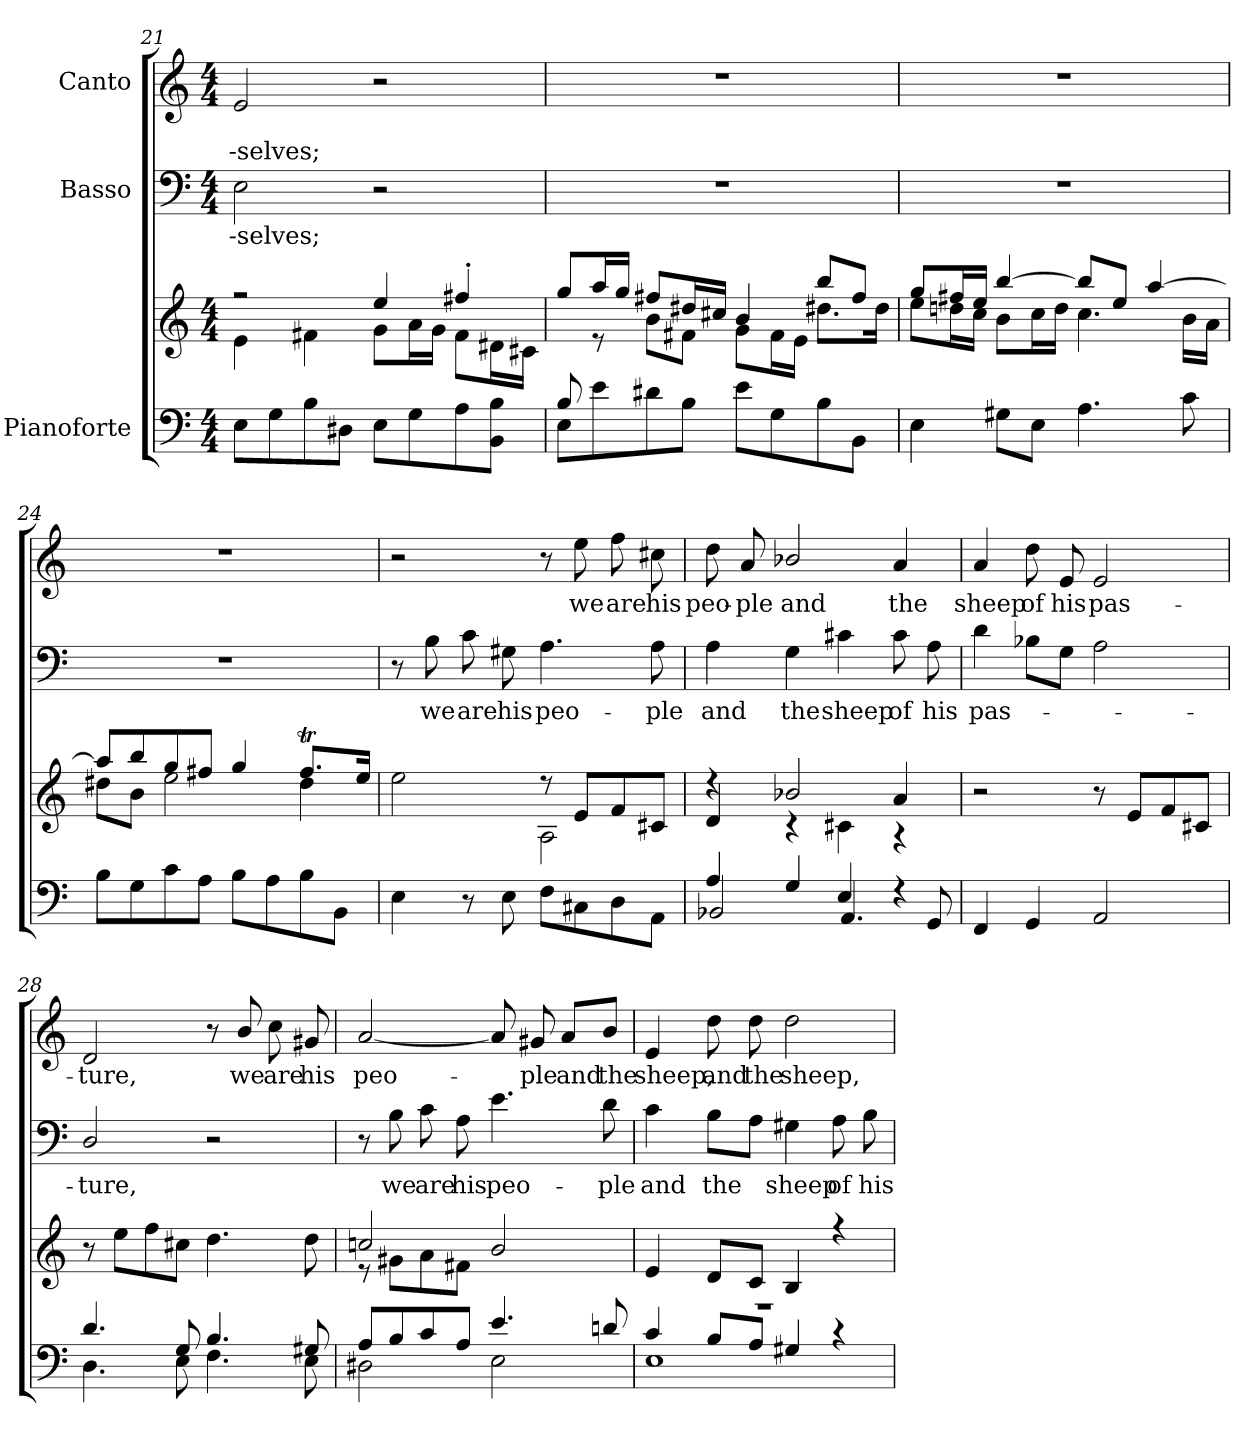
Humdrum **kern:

**kern	**kern	**kern	**text	**kern	**text	**text
*part3	*part3	*part2	*part2	*part1	*part1	*part1
*staff4	*staff3	*staff2	*staff2	*staff1	*staff1	*staff1
*I"Pianoforte	*	*I"Basso	*	*I"Canto	*	*
!!LO:LB:g=z
*clefF4	*clefG2	*clefF4	*	*clefG2	*	*
*k[]	*k[]	*k[]	*	*k[]	*	*
*C:	*C:	*C:	*	*C:	*	*
*M4/4	*M4/4	*M4/4	*	*M4/4	*	*
=21	=21	=21	=21	=21	=21	=21
*^	*^	*	*	*	*	*
!	!	!	!	!	!LO:LY:b	!	!	!LO:LY:b
8E\L	2ryy	2r	4e\	2E	--selves;	2e	.	--selves;
8G\	.	.	.	.	.	.	.	.
8B\	.	.	4f#X\	.	.	.	.	.
8D#X\J	.	.	.	.	.	.	.	.
8E\L	2ryy	4ee/	8g\L	2r	.	2r	.	.
8G\	.	.	16a\L	.	.	.	.	.
.	.	.	16g\JJ	.	.	.	.	.
8A\	.	4ff#X'/	8f#\L	.	.	.	.	.
8BB\ 8B\J	.	.	16d#X\L	.	.	.	.	.
.	.	.	16c#X\JJ	.	.	.	.	.
=22	=22	=22	=22	=22	=22	=22	=22	=22
8B/	8E\L	8gg/L	8ryy	1r	.	1r	.	.
8ryy	8e\	16aa/L	8r	.	.	.	.	.
.	.	16gg/JJ	.	.	.	.	.	.
4ryy	8d#X\	8ff#X/L	8b\L	.	.	.	.	.
.	8B\J	16dd#X/L	8f#X\J	.	.	.	.	.
.	.	16cc#X/JJ	.	.	.	.	.	.
8e\L	2ryy	4b/	8g\L	.	.	.	.	.
8G\	.	.	16f#\L	.	.	.	.	.
.	.	.	16e\JJ	.	.	.	.	.
8B\	.	8bb/L	8.dd#X\L	.	.	.	.	.
8BB\J	.	8ff#/J	.	.	.	.	.	.
.	.	.	16dd#\J	.	.	.	.	.
=23	=23	=23	=23	=23	=23	=23	=23	=23
4E\	2ryy	8gg/L	8ee\L	1r	.	1r	.	.
.	.	16ff#X/L	16ddn\L	.	.	.	.	.
.	.	16ee/JJ	16cc\JJ	.	.	.	.	.
8G#X\L	.	[4bb/	8b\L	.	.	.	.	.
8E\J	.	.	16cc\L	.	.	.	.	.
.	.	.	16dd\JJ	.	.	.	.	.
4.A\	2ryy	8bb/L]	4.cc\	.	.	.	.	.
.	.	8ee/J	.	.	.	.	.	.
.	.	[4aa/	.	.	.	.	.	.
8c\	.	.	16b\LL	.	.	.	.	.
.	.	.	16a\JJ	.	.	.	.	.
=24	=24	=24	=24	=24	=24	=24	=24	=24
8B\L	2ryy	8aa/L]	8dd#X\L	1r	.	1r	.	.
8G\	.	8bb/	8b\J	.	.	.	.	.
8c\	.	8gg/	2ee\	.	.	.	.	.
8A\J	.	8ff#X/J	.	.	.	.	.	.
8B\L	2ryy	4gg/	.	.	.	.	.	.
8A\	.	.	.	.	.	.	.	.
8B\	.	8.ff#t/L	4dd#\	.	.	.	.	.
8BB\J	.	.	.	.	.	.	.	.
.	.	16ee/J	.	.	.	.	.	.
=25	=25	=25	=25	=25	=25	=25	=25	=25
4E\	4ryy	2ee\	2ryy	8r	.	2r	.	.
!	!	!	!	!	!LO:LY:b	!	!	!
.	.	.	.	8B	we	.	.	.
!	!	!	!	!	!LO:LY:b	!	!	!
8r	4ryy	.	.	8c	are	.	.	.
!	!	!	!	!	!LO:LY:b	!	!	!
8E\	.	.	.	8G#X	his	.	.	.
!	!	!	!	!	!LO:LY:b	!	!	!
8F\L	2ryy	8r	2A\	4.A	peo-	8r	.	.
!	!	!	!	!	!	!	!LO:LY:b	!
8C#X\	.	8e/L	.	.	.	8ee	we	.
!	!	!	!	!	!	!	!LO:LY:b	!
8D\	.	8f/	.	.	.	8ff	are	.
!	!	!	!	!	!LO:LY:b	!	!LO:LY:b	!
8AA\J	.	8c#X/J	.	8A	-ple	8cc#X	his	.
!!LO:LB:g=z
=26	=26	=26	=26	=26	=26	=26	=26	=26
!	!	!	!	!	!LO:LY:b	!	!LO:LY:b	!
4A/	2BB-X/	4r	4d/	4A	and	8dd	peo-	.
!	!	!	!	!	!	!	!LO:LY:b	!
.	.	.	.	.	.	8a	-ple	.
!	!	!	!	!	!LO:LY:b	!	!LO:LY:b	!
4G/	.	2b-X/	4r	4G	the	2b-X/	and	.
!	!	!	!	!	!LO:LY:b	!	!	!
4E/	4.AA/	.	4c#X\	4c#X	sheep	.	.	.
!	!	!	!	!	!LO:LY:b	!	!LO:LY:b	!
4r	.	4a/	4r	8c#	of	4a	the	.
!	!	!	!	!	!LO:LY:b	!	!	!
.	8GG/	.	.	8A	his	.	.	.
=27	=27	=27	=27	=27	=27	=27	=27	=27
!	!	!	!	!	!LO:LY:b	!	!LO:LY:b	!
4FF/	2ryy	2r	2ryy	4d	pas-	4a	sheep	.
!	!	!	!	!	!	!	!LO:LY:b	!
4GG/	.	.	.	8B-XL	.	8dd	of	.
!	!	!	!	!	!	!	!LO:LY:b	!
.	.	.	.	8GJ	.	8e	his	.
!	!	!	!	!	!	!	!LO:LY:b	!
2AA/	2ryy	8r	2ryy	2A	.	2e	pas-	.
.	.	8e/L	.	.	.	.	.	.
.	.	8f/	.	.	.	.	.	.
.	.	8c#X/J	.	.	.	.	.	.
=28	=28	=28	=28	=28	=28	=28	=28	=28
!	!	!	!	!	!LO:LY:b	!	!LO:LY:b	!
4.d/	4.D\	8r	2ryy	2D/	-ture,	2d	-ture,	.
.	.	8ee\L	.	.	.	.	.	.
.	.	8ff\	.	.	.	.	.	.
8G/	8E\	8cc#X\J	.	.	.	.	.	.
4.B/	4.F\	4.dd\	2ryy	2r	.	8r	.	.
!	!	!	!	!	!	!	!LO:LY:b	!
.	.	.	.	.	.	8b/	we	.
!	!	!	!	!	!	!	!LO:LY:b	!
.	.	.	.	.	.	8cc	are	.
!	!	!	!	!	!	!	!LO:LY:b	!
8G#X/	8E\	8dd\	.	.	.	8g#X	his	.
=29	=29	=29	=29	=29	=29	=29	=29	=29
!	!	!	!	!	!	!	!LO:LY:b	!
8A/L	2D#X\	2ccn/	8r	8r	.	[2a	peo-	.
!	!	!	!	!	!LO:LY:b	!	!	!
8B/	.	.	8g#X\L	8B	we	.	.	.
!	!	!	!	!	!LO:LY:b	!	!	!
8c/	.	.	8a\	8c	are	.	.	.
!	!	!	!	!	!LO:LY:b	!	!	!
8A/J	.	.	8f#X\J	8A	his	.	.	.
!	!	!	!	!	!LO:LY:b	!	!	!
4.e/	2E\	2b/	2ryy	4.e	peo-	8a]	.	.
!	!	!	!	!	!	!	!LO:LY:b	!
.	.	.	.	.	.	8g#X	-ple	.
!	!	!	!	!	!	!	!LO:LY:b	!
.	.	.	.	.	.	8aL	and	.
!	!	!	!	!	!LO:LY:b	!	!LO:LY:b	!
8dn/	.	.	.	8d	-ple	8b/J	the	.
=30	=30	=30	=30	=30	=30	=30	=30	=30
!	!	!	!	!	!LO:LY:b	!	!LO:LY:b	!
4c/	1E\	4e/	1r	4c	and	4e	sheep,	.
!	!	!	!	!	!LO:LY:b	!	!LO:LY:b	!
8B/L	.	8d/L	.	8BL	the	8dd	and	.
!	!	!	!	!	!	!	!LO:LY:b	!
8A/J	.	8c/J	.	8AJ	.	8dd	the	.
!	!	!	!	!	!LO:LY:b	!	!LO:LY:b	!
4G#X/	.	4B/	.	4G#X	sheep	2dd	sheep,	.
!	!	!	!	!	!LO:LY:b	!	!	!
4r	.	4r	.	8A	of	.	.	.
!	!	!	!	!	!LO:LY:b	!	!	!
.	.	.	.	8B	his	.	.	.
*v	*v	*	*	*	*	*	*	*
*	*v	*v	*	*	*	*	*
=	=	=	=	=	=	=
*-	*-	*-	*-	*-	*-	*-
